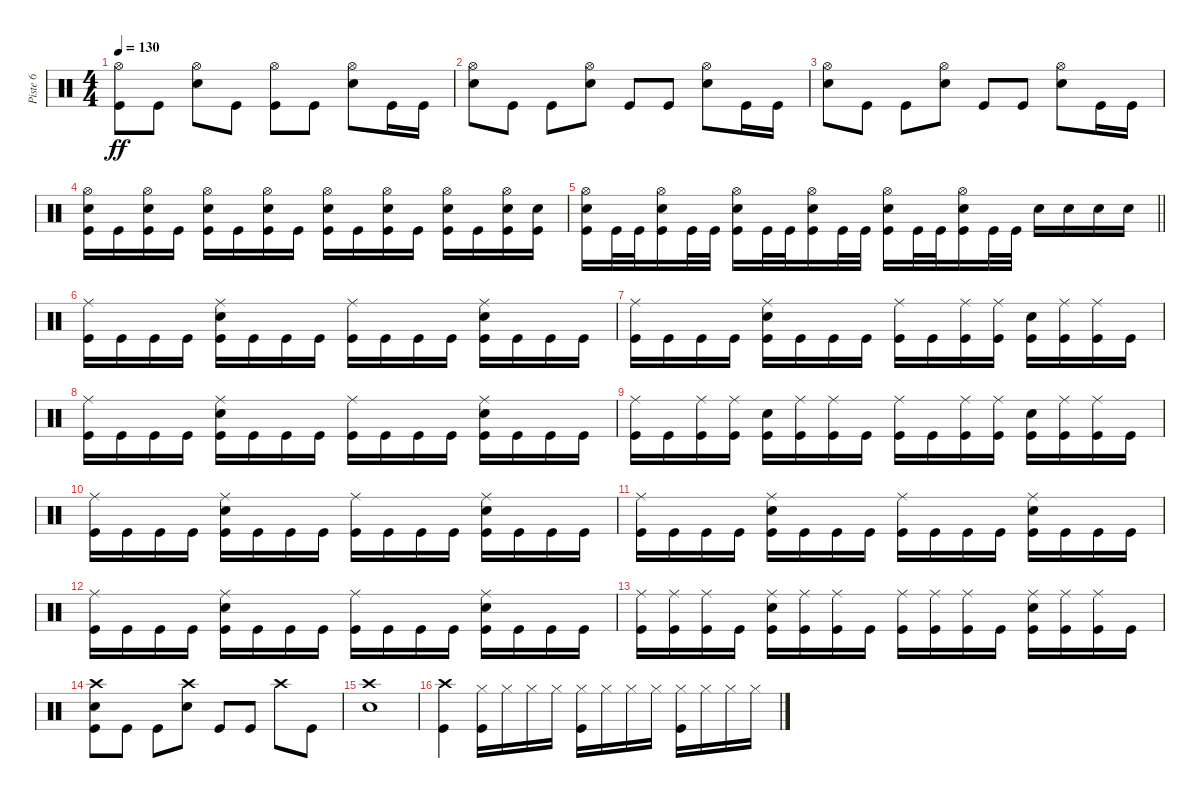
\track ("Piste 6" "Piste 6") {instrument percussion}
\staff {score}
\articulation defaults
\ts (4 4)
\tempo 130
\clef neutral
\ks c
("Hi-Hat (open)" "Kick (hit)").8{dy ff} "Kick (hit)".8 ("Snare (hit) 2" "Hi-Hat (open)").8 "Kick (hit)".8 ("Kick (hit)" "Hi-Hat (open)").8 "Kick (hit)".8 ("Snare (hit) 2" "Hi-Hat (open)").8 "Kick (hit)".16 "Kick (hit)".16 |
("Hi-Hat (open)" "Snare (hit) 2").8 "Kick (hit)".8 "Kick (hit)".8 ("Hi-Hat (open)" "Snare (hit) 2").8 "Kick (hit)".8 "Kick (hit)".8 ("Snare (hit) 2" "Hi-Hat (open)").8 "Kick (hit)".16 "Kick (hit)".16 |
("Hi-Hat (open)" "Snare (hit) 2").8 "Kick (hit)".8 "Kick (hit)".8 ("Hi-Hat (open)" "Snare (hit) 2").8 "Kick (hit)".8 "Kick (hit)".8 ("Snare (hit) 2" "Hi-Hat (open)").8 "Kick (hit)".16 "Kick (hit)".16 |
("Hi-Hat (open)" "Snare (hit) 2" "Kick (hit)").16 "Kick (hit)".16 ("Hi-Hat (open)" "Snare (hit) 2" "Kick (hit)").16 "Kick (hit)".16 ("Hi-Hat (open)" "Snare (hit) 2" "Kick (hit)").16 "Kick (hit)".16 ("Hi-Hat (open)" "Snare (hit) 2" "Kick (hit)").16 "Kick (hit)".16 ("Hi-Hat (open)" "Snare (hit) 2" "Kick (hit)").16 "Kick (hit)".16 ("Hi-Hat (open)" "Snare (hit) 2" "Kick (hit)").16 "Kick (hit)".16 ("Hi-Hat (open)" "Snare (hit) 2" "Kick (hit)").16 "Kick (hit)".16 ("Hi-Hat (open)" "Snare (hit) 2" "Kick (hit)").16 ("Snare (hit) 2" "Kick (hit)").16 |
\barLineRight lightlight
("Hi-Hat (open)" "Snare (hit) 2" "Kick (hit)").16 "Kick (hit)".32 "Kick (hit)".32 ("Hi-Hat (open)" "Snare (hit) 2" "Kick (hit)").16 "Kick (hit)".32 "Kick (hit)".32 ("Hi-Hat (open)" "Snare (hit) 2" "Kick (hit)").16 "Kick (hit)".32 "Kick (hit)".32 ("Hi-Hat (open)" "Snare (hit) 2" "Kick (hit)").16 "Kick (hit)".32 "Kick (hit)".32 ("Hi-Hat (open)" "Snare (hit) 2" "Kick (hit)").16 "Kick (hit)".32 "Kick (hit)".32 ("Hi-Hat (open)" "Snare (hit) 2" "Kick (hit)").16 "Kick (hit)".32 "Kick (hit)".32 "Snare (hit) 2".16 "Snare (hit) 2".16 "Snare (hit) 2".16 "Snare (hit) 2".16 |
("Ride (middle)" "Kick (hit)").16 "Kick (hit)".16 "Kick (hit)".16 "Kick (hit)".16 ("Snare (hit) 2" "Ride (middle)" "Kick (hit)").16 "Kick (hit)".16 "Kick (hit)".16 "Kick (hit)".16 ("Ride (middle)" "Kick (hit)").16 "Kick (hit)".16 "Kick (hit)".16 "Kick (hit)".16 ("Snare (hit) 2" "Ride (middle)" "Kick (hit)").16 "Kick (hit)".16 "Kick (hit)".16 "Kick (hit)".16 |
("Ride (middle)" "Kick (hit)").16 "Kick (hit)".16 "Kick (hit)".16 "Kick (hit)".16 ("Snare (hit) 2" "Ride (middle)" "Kick (hit)").16 "Kick (hit)".16 "Kick (hit)".16 "Kick (hit)".16 ("Ride (middle)" "Kick (hit)").16 "Kick (hit)".16 ("Ride (middle)" "Kick (hit)").16 ("Ride (middle)" "Kick (hit)").16 ("Snare (hit) 2" "Kick (hit)").16 ("Ride (middle)" "Kick (hit)").16 ("Ride (middle)" "Kick (hit)").16 "Kick (hit)".16 |
("Ride (middle)" "Kick (hit)").16 "Kick (hit)".16 "Kick (hit)".16 "Kick (hit)".16 ("Snare (hit) 2" "Ride (middle)" "Kick (hit)").16 "Kick (hit)".16 "Kick (hit)".16 "Kick (hit)".16 ("Ride (middle)" "Kick (hit)").16 "Kick (hit)".16 "Kick (hit)".16 "Kick (hit)".16 ("Snare (hit) 2" "Ride (middle)" "Kick (hit)").16 "Kick (hit)".16 "Kick (hit)".16 "Kick (hit)".16 |
("Ride (middle)" "Kick (hit)").16 "Kick (hit)".16 ("Ride (middle)" "Kick (hit)").16 ("Ride (middle)" "Kick (hit)").16 ("Snare (hit) 2" "Kick (hit)").16 ("Ride (middle)" "Kick (hit)").16 ("Ride (middle)" "Kick (hit)").16 "Kick (hit)".16 ("Ride (middle)" "Kick (hit)").16 "Kick (hit)".16 ("Ride (middle)" "Kick (hit)").16 ("Ride (middle)" "Kick (hit)").16 ("Snare (hit) 2" "Kick (hit)").16 ("Ride (middle)" "Kick (hit)").16 ("Ride (middle)" "Kick (hit)").16 "Kick (hit)".16 |
("Ride (middle)" "Kick (hit)").16 "Kick (hit)".16 "Kick (hit)".16 "Kick (hit)".16 ("Snare (hit) 2" "Ride (middle)" "Kick (hit)").16 "Kick (hit)".16 "Kick (hit)".16 "Kick (hit)".16 ("Ride (middle)" "Kick (hit)").16 "Kick (hit)".16 "Kick (hit)".16 "Kick (hit)".16 ("Snare (hit) 2" "Ride (middle)" "Kick (hit)").16 "Kick (hit)".16 "Kick (hit)".16 "Kick (hit)".16 |
("Ride (middle)" "Kick (hit)").16 "Kick (hit)".16 "Kick (hit)".16 "Kick (hit)".16 ("Snare (hit) 2" "Ride (middle)" "Kick (hit)").16 "Kick (hit)".16 "Kick (hit)".16 "Kick (hit)".16 ("Ride (middle)" "Kick (hit)").16 "Kick (hit)".16 "Kick (hit)".16 "Kick (hit)".16 ("Snare (hit) 2" "Ride (middle)" "Kick (hit)").16 "Kick (hit)".16 "Kick (hit)".16 "Kick (hit)".16 |
("Ride (middle)" "Kick (hit)").16 "Kick (hit)".16 "Kick (hit)".16 "Kick (hit)".16 ("Snare (hit) 2" "Ride (middle)" "Kick (hit)").16 "Kick (hit)".16 "Kick (hit)".16 "Kick (hit)".16 ("Ride (middle)" "Kick (hit)").16 "Kick (hit)".16 "Kick (hit)".16 "Kick (hit)".16 ("Snare (hit) 2" "Ride (middle)" "Kick (hit)").16 "Kick (hit)".16 "Kick (hit)".16 "Kick (hit)".16 |
("Ride (middle)" "Kick (hit)").16 ("Ride (middle)" "Kick (hit)").16 ("Ride (middle)" "Kick (hit)").16 "Kick (hit)".16 ("Snare (hit) 2" "Ride (middle)" "Kick (hit)").16 ("Ride (middle)" "Kick (hit)").16 ("Ride (middle)" "Kick (hit)").16 "Kick (hit)".16 ("Ride (middle)" "Kick (hit)").16 ("Ride (middle)" "Kick (hit)").16 ("Ride (middle)" "Kick (hit)").16 "Kick (hit)".16 ("Snare (hit) 2" "Ride (middle)" "Kick (hit)").16 ("Ride (middle)" "Kick (hit)").16 ("Ride (middle)" "Kick (hit)").16 "Kick (hit)".16 |
("Snare (hit) 2" "Kick (hit)" "Crash high (hit)").8 "Kick (hit)".8 "Kick (hit)".8 ("Snare (hit) 2" "Crash high (hit)").8 "Kick (hit)".8 "Kick (hit)".8 "Crash high (hit)".8 "Kick (hit)".8 |
("Snare (hit) 2" "Crash high (hit)").1 |
("Crash high (hit)" "Kick (hit)").4 ("Kick (hit)" "Hi-Hat (closed)").16 "Hi-Hat (closed)".16 "Hi-Hat (closed)".16 "Hi-Hat (closed)".16 ("Kick (hit)" "Hi-Hat (closed)").16 "Hi-Hat (closed)".16 "Hi-Hat (closed)".16 "Hi-Hat (closed)".16 ("Kick (hit)" "Hi-Hat (closed)").16 "Hi-Hat (closed)".16 "Hi-Hat (closed)".16 "Hi-Hat (closed)".16
